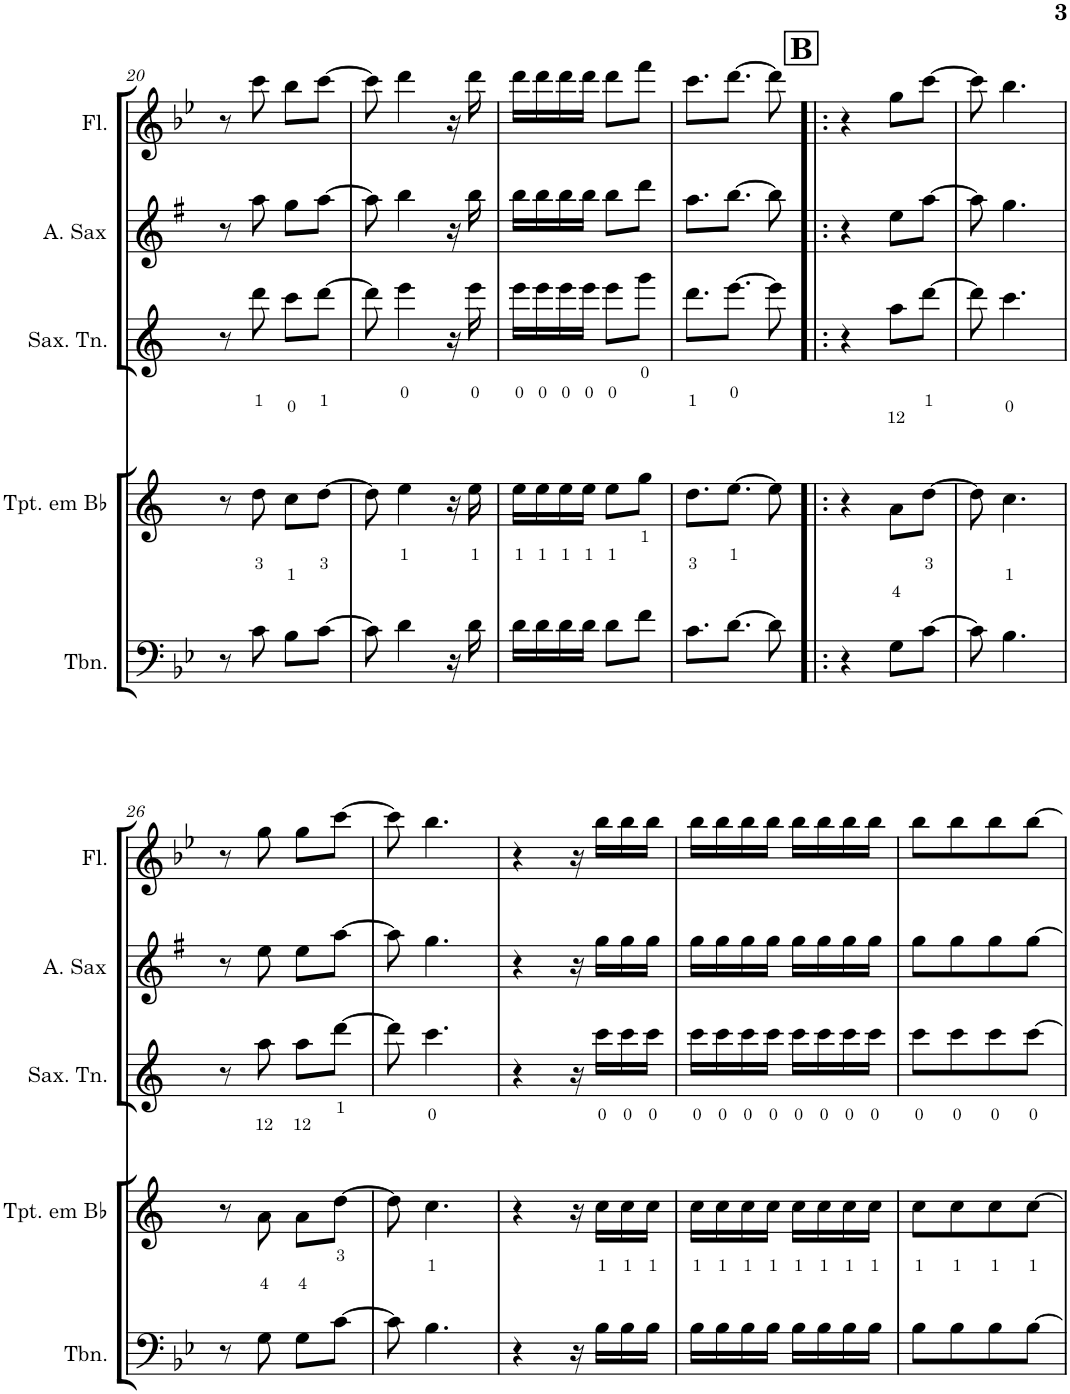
**kern	**kern	**kern	**kern	**kern
*part5	*part4	*part3	*part2	*part1
*staff5	*staff4	*staff3	*staff2	*staff1
*I"Trombone	*I"Trompete em Bb	*I"Saxofone Tenor	*I"Saxofone Alto	*I"Flauta Transversal
*I'Tbn.	*I'Tpt. em Bb	*I'Sax. Tn.	*	*I'Fl.
!!LO:PB:g=z
*clefF4	*clefG2	*clefG2	*clefG2	*clefG2
*	*Trd1c2	*Trd8c14	*Trd5c9	*
*k[b-e-]	*k[]	*k[]	*k[f#]	*k[b-e-]
*M2/4	*M2/4	*M2/4	*M2/4	*M2/4
=20	=20	=20	=20	=20
8r	8r	8r	8r	8r
8c\	8dd\	8ddd\	8aa\	8ccc\
8B-\L	8cc\L	8ccc\L	8gg\L	8bb-\L
[8c\J	[8dd\J	[8ddd\J	[8aa\J	[8ccc\J
=21	=21	=21	=21	=21
8c\]	8dd\]	8ddd\]	8aa\]	8ccc\]
4d\	4ee\	4eee\	4bb\	4ddd\
16r	16r	16r	16r	16r
16d\	16ee\	16eee\	16bb\	16ddd\
=22	=22	=22	=22	=22
16d\LL	16ee\LL	16eee\LL	16bb\LL	16ddd\LL
16d\	16ee\	16eee\	16bb\	16ddd\
16d\	16ee\	16eee\	16bb\	16ddd\
16d\JJ	16ee\JJ	16eee\JJ	16bb\JJ	16ddd\JJ
8d\L	8ee\L	8eee\L	8bb\L	8ddd\L
8f\J	8gg\J	8ggg\J	8ddd\J	8fff\J
=23	=23	=23	=23	=23
8.c\L	8.dd\L	8.ddd\L	8.aa\L	8.ccc\L
[8.d\J	[8.ee\J	[8.eee\J	[8.bb\J	[8.ddd\J
8d\]	8ee\]	8eee\]	8bb\]	8ddd\]
!!LO:REH:place=s1:a:B:cj:fs=14:t=B
=24!|:	=24!|:	=24!|:	=24!|:	=24!|:
4r	4r	4r	4r	4r
8G\L	8a\L	8aa\L	8ee\L	8gg\L
[8c\J	[8dd\J	[8ddd\J	[8aa\J	[8ccc\J
=25	=25	=25	=25	=25
8c\]	8dd\]	8ddd\]	8aa\]	8ccc\]
4.B-\	4.cc\	4.ccc\	4.gg\	4.bb-\
!!LO:LB:g=z
=26	=26	=26	=26	=26
8r	8r	8r	8r	8r
8G\	8a\	8aa\	8ee\	8gg\
8G\L	8a\L	8aa\L	8ee\L	8gg\L
[8c\J	[8dd\J	[8ddd\J	[8aa\J	[8ccc\J
=27	=27	=27	=27	=27
8c\]	8dd\]	8ddd\]	8aa\]	8ccc\]
4.B-\	4.cc\	4.ccc\	4.gg\	4.bb-\
=28	=28	=28	=28	=28
4r	4r	4r	4r	4r
16r	16r	16r	16r	16r
16B-\LL	16cc\LL	16ccc\LL	16gg\LL	16bb-\LL
16B-\	16cc\	16ccc\	16gg\	16bb-\
16B-\JJ	16cc\JJ	16ccc\JJ	16gg\JJ	16bb-\JJ
=29	=29	=29	=29	=29
16B-\LL	16cc\LL	16ccc\LL	16gg\LL	16bb-\LL
16B-\	16cc\	16ccc\	16gg\	16bb-\
16B-\	16cc\	16ccc\	16gg\	16bb-\
16B-\JJ	16cc\JJ	16ccc\JJ	16gg\JJ	16bb-\JJ
16B-\LL	16cc\LL	16ccc\LL	16gg\LL	16bb-\LL
16B-\	16cc\	16ccc\	16gg\	16bb-\
16B-\	16cc\	16ccc\	16gg\	16bb-\
16B-\JJ	16cc\JJ	16ccc\JJ	16gg\JJ	16bb-\JJ
=30	=30	=30	=30	=30
8B-\L	8cc\L	8ccc\L	8gg\L	8bb-\L
8B-\	8cc\	8ccc\	8gg\	8bb-\
8B-\	8cc\	8ccc\	8gg\	8bb-\
[8B-\J	[8cc\J	[8ccc\J	[8gg\J	[8bb-\J
=	=	=	=	=
*-	*-	*-	*-	*-
